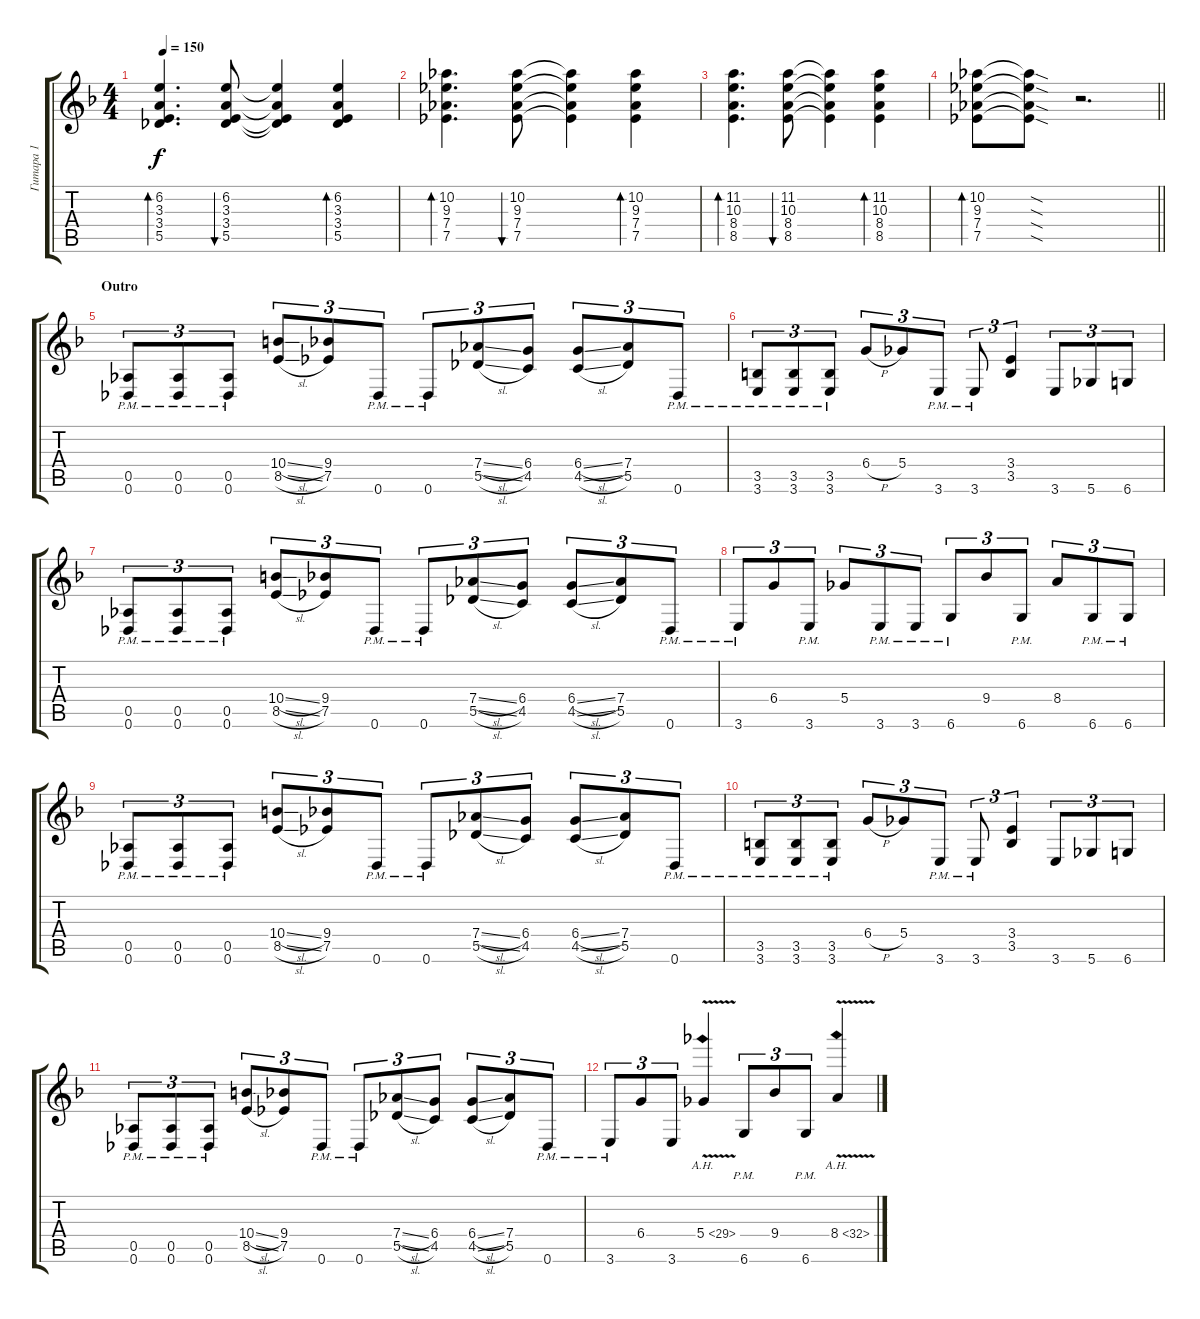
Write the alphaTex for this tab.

\track ("Гитара 1" "Гитара 1") {instrument distortionguitar}
\staff {score tabs}
\tuning (Eb4 Bb3 Gb3 Db3 Ab2 Db2) {hide}
\ts (4 4)
\tempo 150
\clef g2
\ks dminor
(6.2 3.3 3.4 5.5).4{d bd 120 dy f} (6.2 3.3 3.4 5.5).8{bu 120} (6.2{t} 3.3{t} 3.4{t} 5.5{t}).4 (6.2 3.3 3.4 5.5).4{bd 120} |
(10.2 9.3 7.4 7.5).4{d bd 120} (10.2 9.3 7.4 7.5).8{bu 120} (10.2{t} 9.3{t} 7.4{t} 7.5{t}).4 (10.2 9.3 7.4 7.5).4{bd 120} |
(11.2 10.3 8.4 8.5).4{d bd 120} (11.2 10.3 8.4 8.5).8{bu 120} (11.2{t} 10.3{t} 8.4{t} 8.5{t}).4 (11.2 10.3 8.4 8.5).4{bd 120} |
\barLineRight lightlight
(10.2 9.3 7.4 7.5).8{bd 120} (10.2{sod t} 9.3{sod t} 7.4{sod t} 7.5{sod t}).8 r.2{d} |
\section ("" "Outro")
(0.5{pm} 0.6{pm}).8{tu (3 2)} (0.5{pm} 0.6{pm}).8{tu (3 2)} (0.5{pm} 0.6{pm}).8{tu (3 2)} (10.4{sl} 8.5{sl}).8{tu (3 2)} (9.4 7.5).8{tu (3 2)} 0.6{pm}.8{tu (3 2)} 0.6{pm}.8{tu (3 2)} (7.4{sl} 5.5{sl}).8{tu (3 2)} (6.4 4.5).8{tu (3 2)} (6.4{sl} 4.5{sl}).8{tu (3 2)} (7.4 5.5).8{tu (3 2)} 0.6{pm}.8{tu (3 2)} |
(3.5{pm} 3.6{pm}).8{tu (3 2)} (3.5{pm} 3.6{pm}).8{tu (3 2)} (3.5{pm} 3.6{pm}).8{tu (3 2)} 6.4{h}.8{tu (3 2)} 5.4.8{tu (3 2)} 3.6{pm}.8{tu (3 2)} 3.6{pm}.8{tu (3 2)} (3.4 3.5).4{tu (3 2)} 3.6.8{tu (3 2)} 5.6.8{tu (3 2)} 6.6.8{tu (3 2)} |
(0.5{pm} 0.6{pm}).8{tu (3 2)} (0.5{pm} 0.6{pm}).8{tu (3 2)} (0.5{pm} 0.6{pm}).8{tu (3 2)} (10.4{sl} 8.5{sl}).8{tu (3 2)} (9.4 7.5).8{tu (3 2)} 0.6{pm}.8{tu (3 2)} 0.6{pm}.8{tu (3 2)} (7.4{sl} 5.5{sl}).8{tu (3 2)} (6.4 4.5).8{tu (3 2)} (6.4{sl} 4.5{sl}).8{tu (3 2)} (7.4 5.5).8{tu (3 2)} 0.6{pm}.8{tu (3 2)} |
3.6{pm}.8{tu (3 2)} 6.4.8{tu (3 2)} 3.6{pm}.8{tu (3 2)} 5.4.8{tu (3 2)} 3.6{pm}.8{tu (3 2)} 3.6{pm}.8{tu (3 2)} 6.6{pm}.8{tu (3 2)} 9.4.8{tu (3 2)} 6.6{pm}.8{tu (3 2)} 8.4.8{tu (3 2)} 6.6{pm}.8{tu (3 2)} 6.6{pm}.8{tu (3 2)} |
(0.5{pm} 0.6{pm}).8{tu (3 2)} (0.5{pm} 0.6{pm}).8{tu (3 2)} (0.5{pm} 0.6{pm}).8{tu (3 2)} (10.4{sl} 8.5{sl}).8{tu (3 2)} (9.4 7.5).8{tu (3 2)} 0.6{pm}.8{tu (3 2)} 0.6{pm}.8{tu (3 2)} (7.4{sl} 5.5{sl}).8{tu (3 2)} (6.4 4.5).8{tu (3 2)} (6.4{sl} 4.5{sl}).8{tu (3 2)} (7.4 5.5).8{tu (3 2)} 0.6{pm}.8{tu (3 2)} |
(3.5{pm} 3.6{pm}).8{tu (3 2)} (3.5{pm} 3.6{pm}).8{tu (3 2)} (3.5{pm} 3.6{pm}).8{tu (3 2)} 6.4{h}.8{tu (3 2)} 5.4.8{tu (3 2)} 3.6{pm}.8{tu (3 2)} 3.6{pm}.8{tu (3 2)} (3.4 3.5).4{tu (3 2)} 3.6.8{tu (3 2)} 5.6.8{tu (3 2)} 6.6.8{tu (3 2)} |
(0.5{pm} 0.6{pm}).8{tu (3 2)} (0.5{pm} 0.6{pm}).8{tu (3 2)} (0.5{pm} 0.6{pm}).8{tu (3 2)} (10.4{sl} 8.5{sl}).8{tu (3 2)} (9.4 7.5).8{tu (3 2)} 0.6{pm}.8{tu (3 2)} 0.6{pm}.8{tu (3 2)} (7.4{sl} 5.5{sl}).8{tu (3 2)} (6.4 4.5).8{tu (3 2)} (6.4{sl} 4.5{sl}).8{tu (3 2)} (7.4 5.5).8{tu (3 2)} 0.6{pm}.8{tu (3 2)} |
3.6{pm}.8{tu (3 2)} 6.4.8{tu (3 2)} 3.6.8{tu (3 2)} 5.4{ah 24 v}.4 6.6{pm}.8{tu (3 2)} 9.4.8{tu (3 2)} 6.6{pm}.8{tu (3 2)} 8.4{ah 24 v}.4
